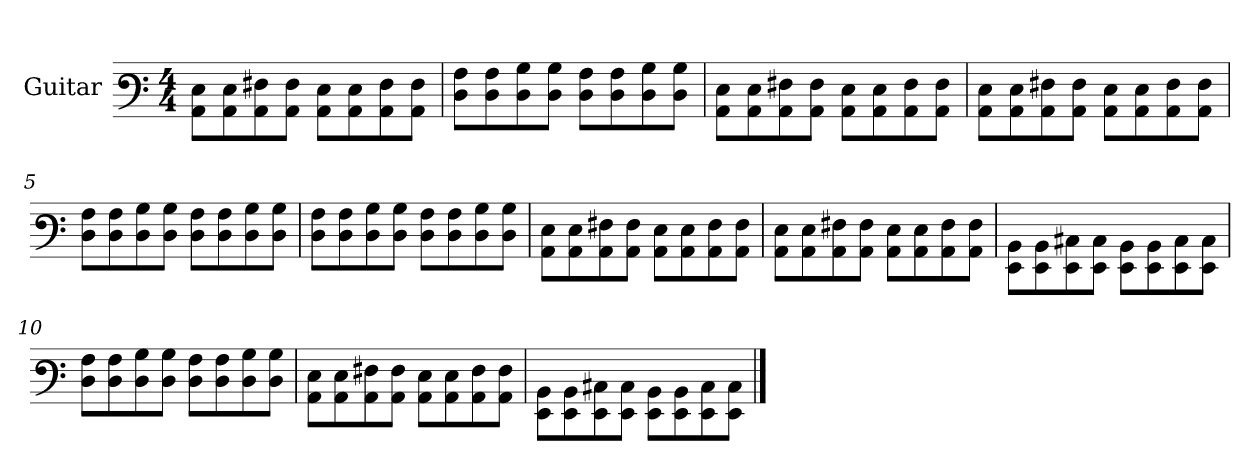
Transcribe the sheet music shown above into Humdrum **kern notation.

**kern
*part1
*staff1
*I"Guitar
*I'Guit.
*stria6
*
*k[]
*M4/4
=1
8AA\ 8E\L
8AA\ 8E\
8AA\ 8F#\
8AA\ 8F#\J
8AA\ 8E\L
8AA\ 8E\
8AA\ 8F#\
8AA\ 8F#\J
=2
8D\ 8A\L
8D\ 8A\
8D\ 8B\
8D\ 8B\J
8D\ 8A\L
8D\ 8A\
8D\ 8B\
8D\ 8B\J
=3
8AA\ 8E\L
8AA\ 8E\
8AA\ 8F#\
8AA\ 8F#\J
8AA\ 8E\L
8AA\ 8E\
8AA\ 8F#\
8AA\ 8F#\J
=4
8AA\ 8E\L
8AA\ 8E\
8AA\ 8F#\
8AA\ 8F#\J
8AA\ 8E\L
8AA\ 8E\
8AA\ 8F#\
8AA\ 8F#\J
=5
8D\ 8A\L
8D\ 8A\
8D\ 8B\
8D\ 8B\J
8D\ 8A\L
8D\ 8A\
8D\ 8B\
8D\ 8B\J
!!LO:LB:g=z
=6
8D\ 8A\L
8D\ 8A\
8D\ 8B\
8D\ 8B\J
8D\ 8A\L
8D\ 8A\
8D\ 8B\
8D\ 8B\J
=7
8AA\ 8E\L
8AA\ 8E\
8AA\ 8F#\
8AA\ 8F#\J
8AA\ 8E\L
8AA\ 8E\
8AA\ 8F#\
8AA\ 8F#\J
=8
8AA\ 8E\L
8AA\ 8E\
8AA\ 8F#\
8AA\ 8F#\J
8AA\ 8E\L
8AA\ 8E\
8AA\ 8F#\
8AA\ 8F#\J
=9
8EE\ 8BB\L
8EE\ 8BB\
8EE\ 8C#\
8EE\ 8C#\J
8EE\ 8BB\L
8EE\ 8BB\
8EE\ 8C#\
8EE\ 8C#\J
=10
8D\ 8A\L
8D\ 8A\
8D\ 8B\
8D\ 8B\J
8D\ 8A\L
8D\ 8A\
8D\ 8B\
8D\ 8B\J
!!LO:LB:g=z
=11
8AA\ 8E\L
8AA\ 8E\
8AA\ 8F#\
8AA\ 8F#\J
8AA\ 8E\L
8AA\ 8E\
8AA\ 8F#\
8AA\ 8F#\J
=12
8EE\ 8BB\L
8EE\ 8BB\
8EE\ 8C#\
8EE\ 8C#\J
8EE\ 8BB\L
8EE\ 8BB\
8EE\ 8C#\
8EE\ 8C#\J
==
*-
